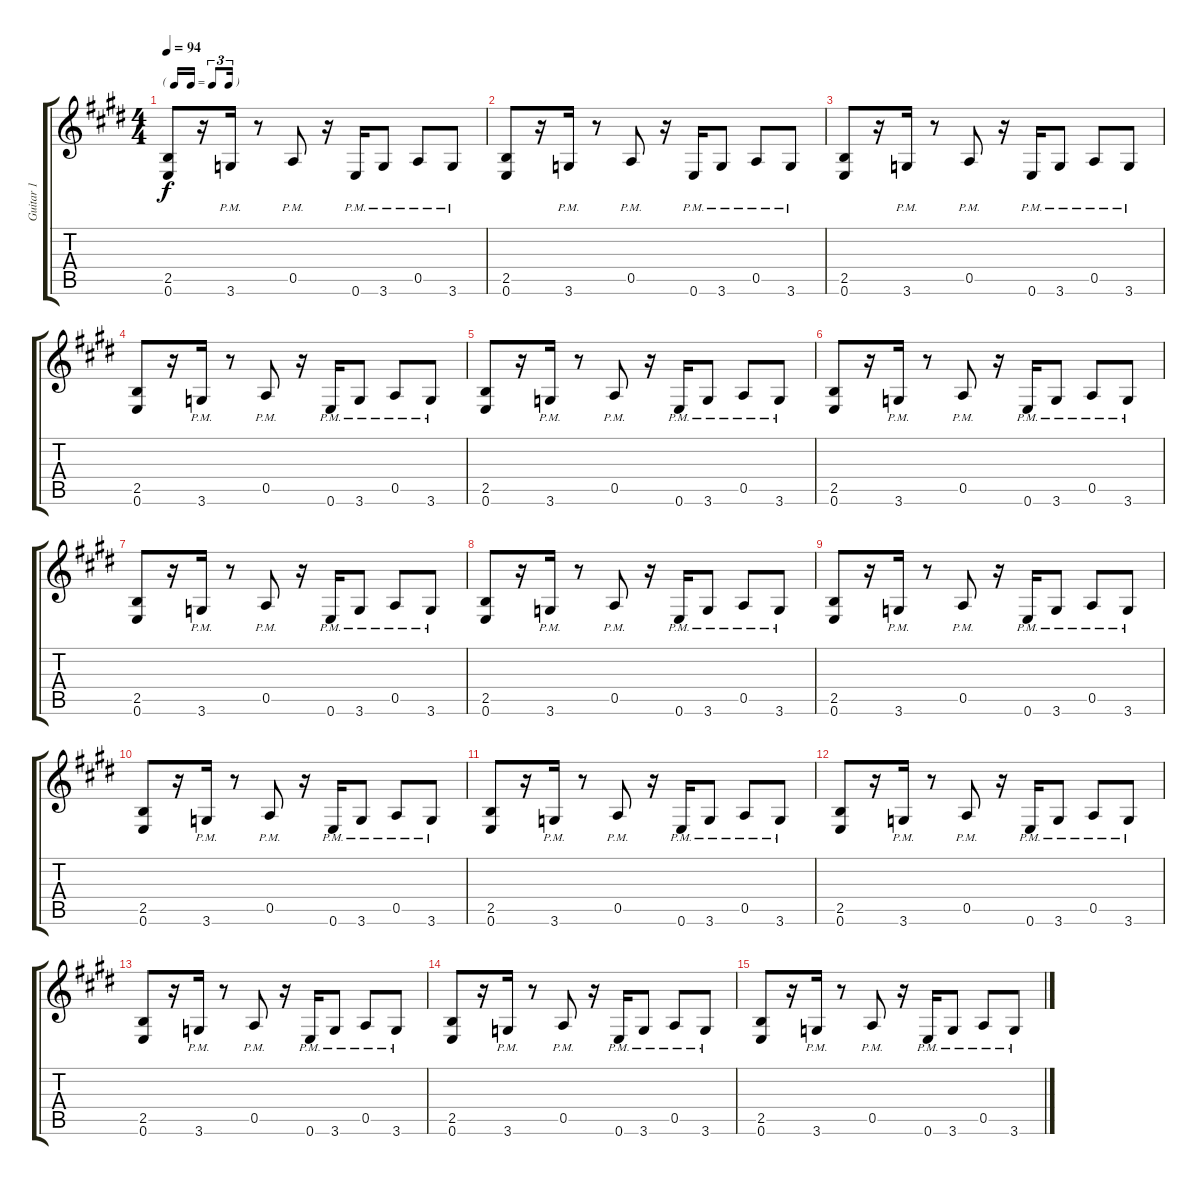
\track ("Guitar 1" "Guitar 1") {instrument electricguitarclean}
\staff {score tabs}
\tuning (E4 B3 G3 D3 A2 E2) {hide}
\ts (4 4)
\tf triplet16th
\tempo 94
\clef g2
\ks e
(2.5 0.6).8{dy f} r.16 3.6{pm}.16 r.8 0.5{pm}.8 r.16 0.6{pm}.16 3.6{pm}.8 0.5{pm}.8 3.6{pm}.8 |
(2.5 0.6).8 r.16 3.6{pm}.16 r.8 0.5{pm}.8 r.16 0.6{pm}.16 3.6{pm}.8 0.5{pm}.8 3.6{pm}.8 |
(2.5 0.6).8 r.16 3.6{pm}.16 r.8 0.5{pm}.8 r.16 0.6{pm}.16 3.6{pm}.8 0.5{pm}.8 3.6{pm}.8 |
(2.5 0.6).8 r.16 3.6{pm}.16 r.8 0.5{pm}.8 r.16 0.6{pm}.16 3.6{pm}.8 0.5{pm}.8 3.6{pm}.8 |
(2.5 0.6).8 r.16 3.6{pm}.16 r.8 0.5{pm}.8 r.16 0.6{pm}.16 3.6{pm}.8 0.5{pm}.8 3.6{pm}.8 |
(2.5 0.6).8 r.16 3.6{pm}.16 r.8 0.5{pm}.8 r.16 0.6{pm}.16 3.6{pm}.8 0.5{pm}.8 3.6{pm}.8 |
(2.5 0.6).8 r.16 3.6{pm}.16 r.8 0.5{pm}.8 r.16 0.6{pm}.16 3.6{pm}.8 0.5{pm}.8 3.6{pm}.8 |
(2.5 0.6).8 r.16 3.6{pm}.16 r.8 0.5{pm}.8 r.16 0.6{pm}.16 3.6{pm}.8 0.5{pm}.8 3.6{pm}.8 |
(2.5 0.6).8 r.16 3.6{pm}.16 r.8 0.5{pm}.8 r.16 0.6{pm}.16 3.6{pm}.8 0.5{pm}.8 3.6{pm}.8 |
(2.5 0.6).8 r.16 3.6{pm}.16 r.8 0.5{pm}.8 r.16 0.6{pm}.16 3.6{pm}.8 0.5{pm}.8 3.6{pm}.8 |
(2.5 0.6).8 r.16 3.6{pm}.16 r.8 0.5{pm}.8 r.16 0.6{pm}.16 3.6{pm}.8 0.5{pm}.8 3.6{pm}.8 |
(2.5 0.6).8 r.16 3.6{pm}.16 r.8 0.5{pm}.8 r.16 0.6{pm}.16 3.6{pm}.8 0.5{pm}.8 3.6{pm}.8 |
(2.5 0.6).8 r.16 3.6{pm}.16 r.8 0.5{pm}.8 r.16 0.6{pm}.16 3.6{pm}.8 0.5{pm}.8 3.6{pm}.8 |
(2.5 0.6).8 r.16 3.6{pm}.16 r.8 0.5{pm}.8 r.16 0.6{pm}.16 3.6{pm}.8 0.5{pm}.8 3.6{pm}.8 |
(2.5 0.6).8 r.16 3.6{pm}.16 r.8 0.5{pm}.8 r.16 0.6{pm}.16 3.6{pm}.8 0.5{pm}.8 3.6{pm}.8
